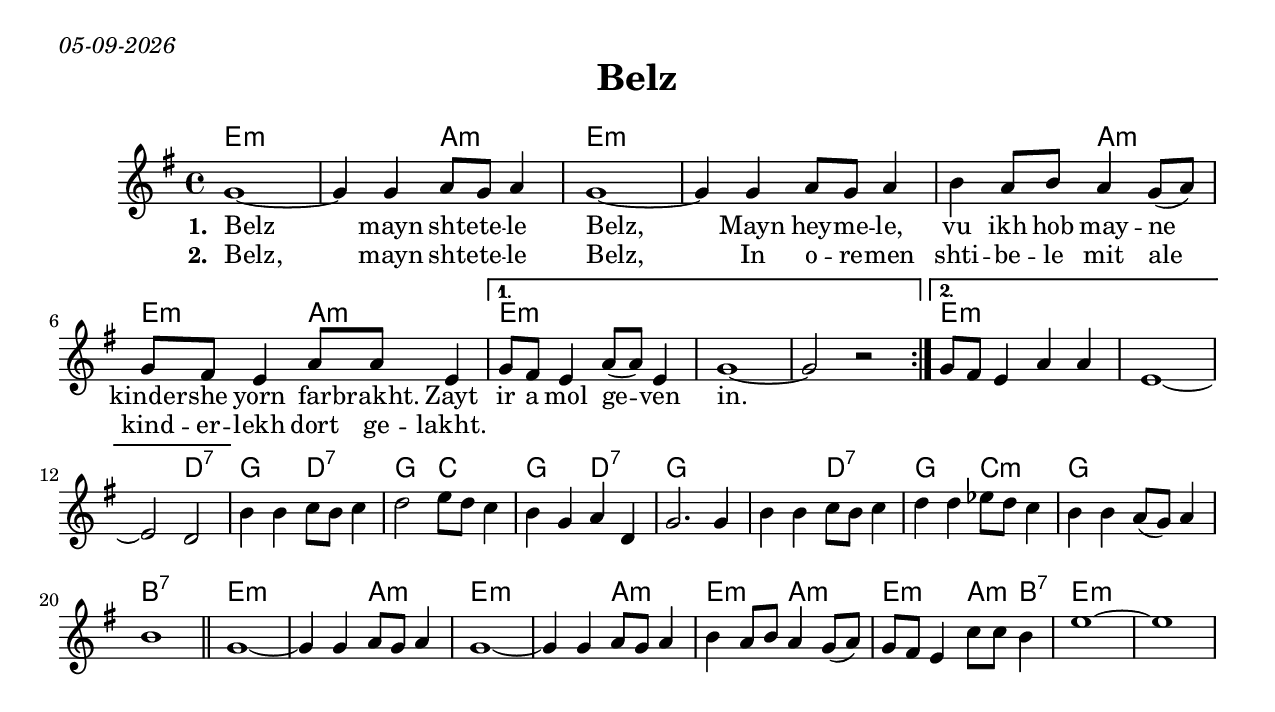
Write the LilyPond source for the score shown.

\version "2.24.0"
\include "english.ly"
%\pointAndClickOff
\paper{
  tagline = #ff
  print-all-headers = ##t
  #(set-paper-size "letter")
}
date = #(strftime "%d-%m-%Y" (localtime (current-time)))

\markup{ \italic{ \date }  }

%\markup{ Got something to say? }

global = {
  \clef treble
  \key e \minor
  \time 4/4
  \set Score.rehearsalMarkFormatter = #format-mark-box-alphabet
}

%#################################### Melody ########################
melody = \relative c'' {
  \global
  %\partial 4 g4    %lead in notes

   \repeat volta 2{

   g1~
   g4 g a8 g a4
   g1~
   g4 g a8 g a4

   b4 a8 b a4 g8(a)
   g8 fs e4 a8 a e4
   }

   \alternative {
   { g8 fs e4 a8( a) e4
     g1~
     g2 r
   }
   {g8 fs e4 a4 a
     e1~
   e2  d}
   }

   b'4 b c8 b c4
   d2 e8 d c4
   b4 g a d,
   g2. g4

   b4 b4 c8 b c4
   d4 d ef8 d c4
   b4 b a8(g) a4
   b1
   \bar "||"
   % recap
   g1~
   g4 g a8 g a4
   g1~
   g4 g a8 g a4

   b4 a8 b a4 g8(a)
   g8 fs e4 c'8 c b4
   e1~ e1

}
%################################# Lyrics #####################
\addlyrics{ \set stanza = #"1. "
Belz mayn sht -- ete -- le Belz,
Mayn hey -- me -- le, vu ikh hob
may -- ne kinder -- she yorn far -- brakht.
Zayt ir a mol ge -- ven in.

}
\addlyrics{ \set stanza = #"2. "
Belz, mayn sht -- ete -- le Belz,
In o -- re -- men shti -- be -- le
mit ale kind -- er -- lekh dort ge -- lakht.
}




%################################# Chords #######################
harmonies = \chordmode {
  e4*6:m
  a2:m
  e2*5:m
  a2:m
  e2:m a2:m
  e1*3:m       %1st end
  e2*5:m d2:7  % 2nd end
  % next part
  g2 d2:7
  g2 c2
  g2 d2:7
  g2*3
  d2:7
  g2 c2:m
  g1
  b1:7
  % Belz again
  e2*3:m
  a2:m
  e2*3:m
  a2:m
  e2:m a2:m
  e2:m
  a4:m b4:7
  e1*2:m



}

\score {
  % transpose score below
  %\transpose c d
  <<
    \new ChordNames {
      \set chordChanges = ##f
      \harmonies
    }
    \new Staff   \melody
  >>
  \header{
    title= "Belz"
    subtitle=""
    composer= ""

    instrument =""
    arranger= ""
  }
  \midi{\tempo 4 = 120}
  \layout{indent = 1.0\cm}
}
%{
% more verses:
\markup{}
\markup {
  \font-size #2
  \fill-line {
    \hspace #0.1 % distance from left margin
    \column {
      \line { "1."
\column {
 ""
}
      }
      \hspace #0.2 % vertical distance between verses
      \line { "2."
\column {
""
}
      }
    }
    \hspace #0.1  % horiz. distance between columns
    \column {
      \line { "3."
\column {
 ""
}
      }
      \hspace #0.2 % distance between verses
      \line { "4."
\column {
""
}
      }
    }
    \hspace #0.1 % distance to right margin
  }
}

%}